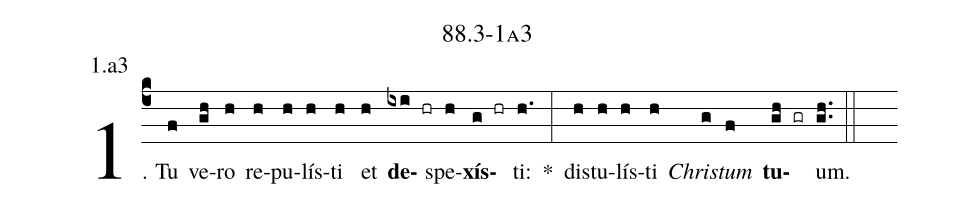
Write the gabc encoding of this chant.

name: 88.3-1a3;
annotation: 1.a3;
%%
(c4)1. Tu(f) ve(gh)ro(h) re(h)pu(h)lís(h)ti(h) et(h) <b>de</b>(ixi hr)spe(h)<b>xís</b>(g hr)ti:(h.) *(:) dis(h)tu(h)lís(h)ti(h) <i>Chris</i>(g)<i>tum</i>(f) <b>tu</b>(gh gr)um.(gh..) (::)


%E(h) u(h) o(g) u(f) a(gh) e.(gh..) (::)
